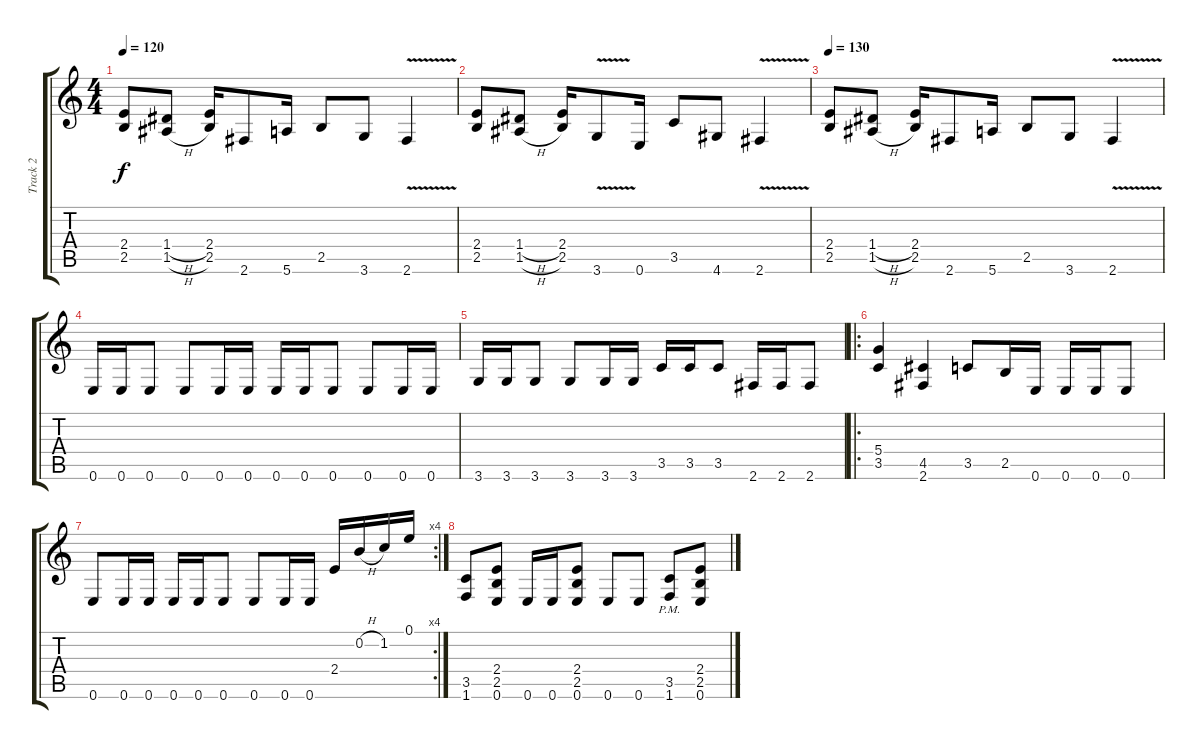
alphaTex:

\track ("Track 2" "Track 2") {instrument distortionguitar}
\staff {score tabs}
\tuning (E4 B3 G3 D3 A2 E2) {hide}
\ts (4 4)
\tempo 120
\clef g2
\ks c
(2.4 2.5).8{dy f} (1.4{h} 1.5{h}).8 (2.4 2.5).16 2.6.8 5.6.16 2.5.8 3.6.8 2.6{v}.4 |
(2.4 2.5).8 (1.4{h} 1.5{h}).8 (2.4 2.5).16 3.6{v}.8 0.6.16 3.5.8 4.6.8 2.6{v}.4 |
\tempo 130
(2.4 2.5).8 (1.4{h} 1.5{h}).8 (2.4 2.5).16 2.6.8 5.6.16 2.5.8 3.6.8 2.6{v}.4 |
0.6.16 0.6.16 0.6.8 0.6.8 0.6.16 0.6.16 0.6.16 0.6.16 0.6.8 0.6.8 0.6.16 0.6.16 |
3.6.16 3.6.16 3.6.8 3.6.8 3.6.16 3.6.16 3.5.16 3.5.16 3.5.8 2.6.16 2.6.16 2.6.8 |
\ro
(5.4 3.5).4 (4.5 2.6).4 3.5.8 2.5.16 0.6.16 0.6.16 0.6.16 0.6.8 |
\rc 4
0.6.8 0.6.16 0.6.16 0.6.16 0.6.16 0.6.8 0.6.8 0.6.16 0.6.16 2.4.16 0.2{h}.16 1.2.16 0.1.16 |
(3.5 1.6).8 (2.4 2.5 0.6).8 0.6.16 0.6.16 (2.4 2.5 0.6).8 0.6.8 0.6.8 (3.5{pm} 1.6{pm}).8 (2.4 2.5 0.6).8
